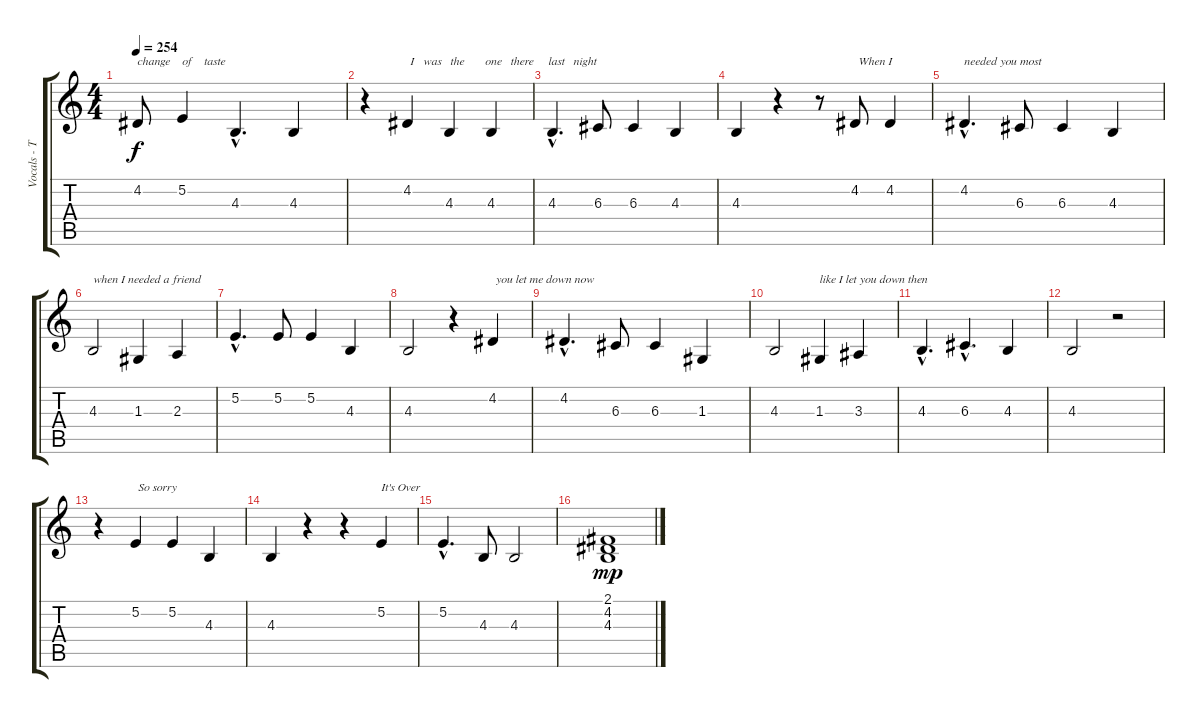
\track ("Vocals - Tom " "Vocals - T") {instrument tenorsax}
\staff {score tabs}
\tuning (E4 B3 G3 D3 A2 E2) {hide}
\ts (4 4)
\tempo 254
\clef g2
\ks c
4.2.8{txt "change    of    taste" dy f} 5.2.4 4.3{hac}.4{d} 4.3.4 |
r.4 4.2.4{txt " I   was   the       one   there     last   night"} 4.3.4 4.3.4 |
4.3{hac}.4{d} 6.3.8 6.3.4 4.3.4 |
4.3.4 r.4 r.8 4.2.8{txt " When I "} 4.2.4 |
4.2{hac}.4{d txt "needed you most "} 6.3.8 6.3.4 4.3.4 |
4.3.2{txt "when I needed a friend"} 1.3.4 2.3.4 |
5.2{hac}.4{d} 5.2.8 5.2.4 4.3.4 |
4.3.2 r.4 4.2.4{txt " you let me down now "} |
4.2{hac}.4{d} 6.3.8 6.3.4 1.3.4 |
4.3.2 1.3.4{txt "like I let you down then"} 3.3.4 |
4.3{hac}.4{d} 6.3{hac}.4{d} 4.3.4 |
4.3.2 r.2 |
r.4 5.2.4{txt " So sorry"} 5.2.4 4.3.4 |
4.3.4 r.4 r.4 5.2.4{txt "It's Over"} |
5.2{hac}.4{d} 4.3.8 4.3.2 |
(2.1 4.2 4.3).1{dy mp}
